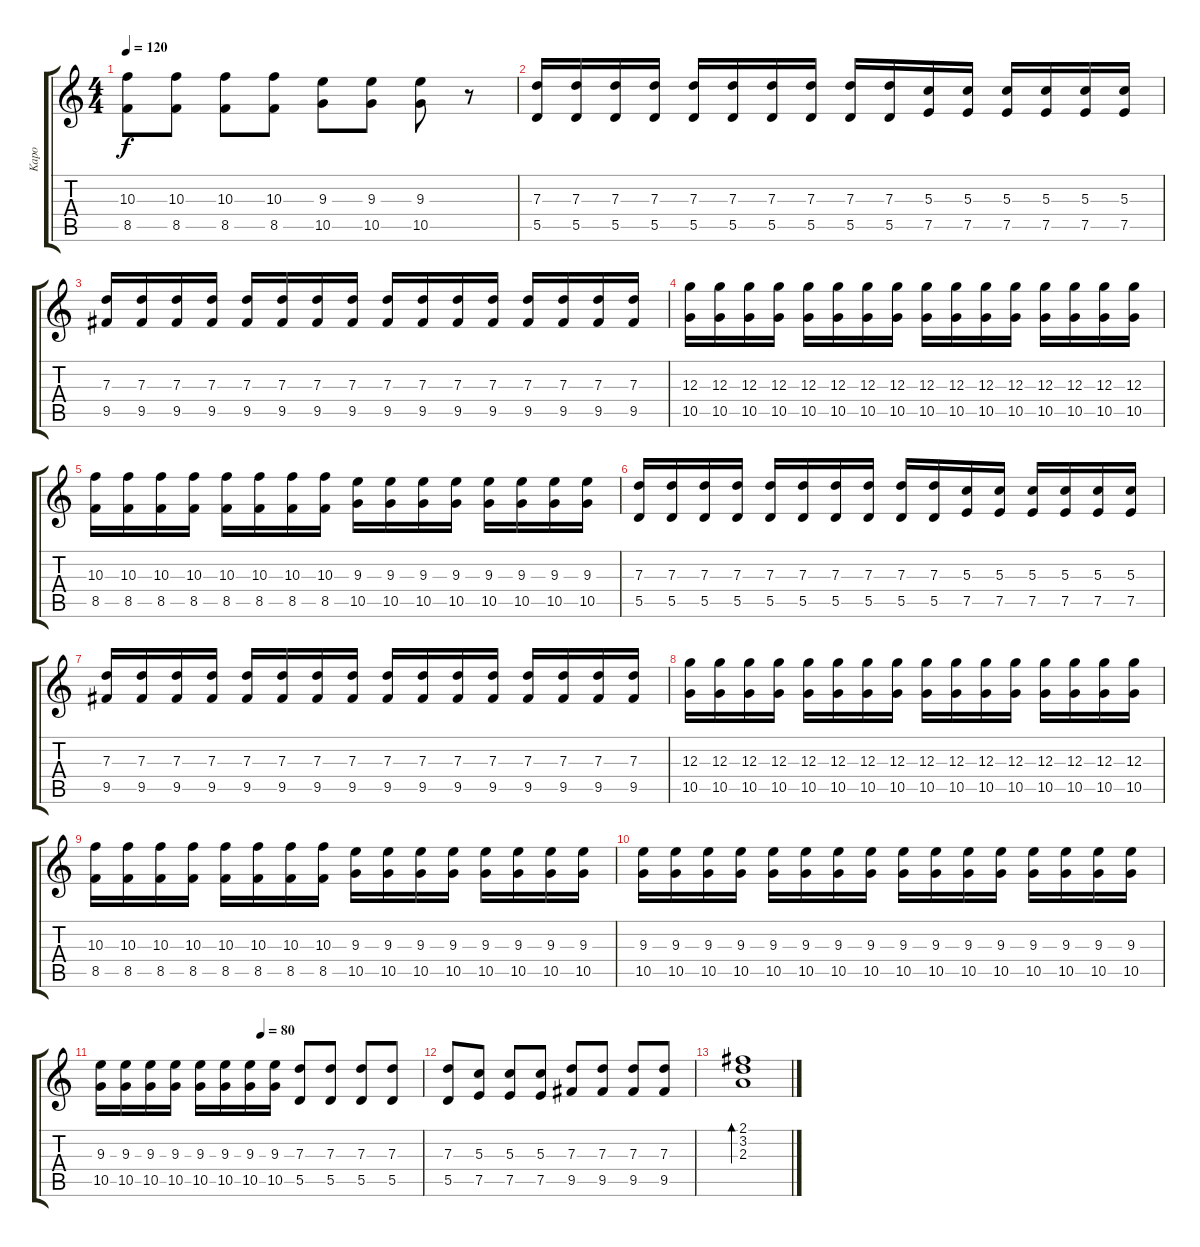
\track ("Kapo" "Kapo") {instrument distortionguitar}
\staff {score tabs}
\tuning (E4 B3 G3 D3 A2 D2) {hide}
\ts (4 4)
\tempo 120
\clef g2
\ks c
(10.3 8.5).8{dy f} (10.3 8.5).8 (10.3 8.5).8 (10.3 8.5).8 (9.3 10.5).8 (9.3 10.5).8 (9.3 10.5).8 r.8 |
(7.3 5.5).16{volume 16 instrument distortionguitar} (7.3 5.5).16 (7.3 5.5).16 (7.3 5.5).16 (7.3 5.5).16 (7.3 5.5).16 (7.3 5.5).16 (7.3 5.5).16 (7.3 5.5).16 (7.3 5.5).16 (5.3 7.5).16 (5.3 7.5).16 (5.3 7.5).16 (5.3 7.5).16 (5.3 7.5).16 (5.3 7.5).16 |
(7.3 9.5).16 (7.3 9.5).16 (7.3 9.5).16 (7.3 9.5).16 (7.3 9.5).16 (7.3 9.5).16 (7.3 9.5).16 (7.3 9.5).16 (7.3 9.5).16 (7.3 9.5).16 (7.3 9.5).16 (7.3 9.5).16 (7.3 9.5).16 (7.3 9.5).16 (7.3 9.5).16 (7.3 9.5).16 |
(12.3 10.5).16 (12.3 10.5).16 (12.3 10.5).16 (12.3 10.5).16 (12.3 10.5).16 (12.3 10.5).16 (12.3 10.5).16 (12.3 10.5).16 (12.3 10.5).16 (12.3 10.5).16 (12.3 10.5).16 (12.3 10.5).16 (12.3 10.5).16 (12.3 10.5).16 (12.3 10.5).16 (12.3 10.5).16 |
(10.3 8.5).16 (10.3 8.5).16 (10.3 8.5).16 (10.3 8.5).16 (10.3 8.5).16 (10.3 8.5).16 (10.3 8.5).16 (10.3 8.5).16 (9.3 10.5).16 (9.3 10.5).16 (9.3 10.5).16 (9.3 10.5).16 (9.3 10.5).16 (9.3 10.5).16 (9.3 10.5).16 (9.3 10.5).16 |
(7.3 5.5).16 (7.3 5.5).16 (7.3 5.5).16 (7.3 5.5).16 (7.3 5.5).16 (7.3 5.5).16 (7.3 5.5).16 (7.3 5.5).16 (7.3 5.5).16 (7.3 5.5).16 (5.3 7.5).16 (5.3 7.5).16 (5.3 7.5).16 (5.3 7.5).16 (5.3 7.5).16 (5.3 7.5).16 |
(7.3 9.5).16 (7.3 9.5).16 (7.3 9.5).16 (7.3 9.5).16 (7.3 9.5).16 (7.3 9.5).16 (7.3 9.5).16 (7.3 9.5).16 (7.3 9.5).16 (7.3 9.5).16 (7.3 9.5).16 (7.3 9.5).16 (7.3 9.5).16 (7.3 9.5).16 (7.3 9.5).16 (7.3 9.5).16 |
(12.3 10.5).16 (12.3 10.5).16 (12.3 10.5).16 (12.3 10.5).16 (12.3 10.5).16 (12.3 10.5).16 (12.3 10.5).16 (12.3 10.5).16 (12.3 10.5).16 (12.3 10.5).16 (12.3 10.5).16 (12.3 10.5).16 (12.3 10.5).16 (12.3 10.5).16 (12.3 10.5).16 (12.3 10.5).16 |
(10.3 8.5).16 (10.3 8.5).16 (10.3 8.5).16 (10.3 8.5).16 (10.3 8.5).16 (10.3 8.5).16 (10.3 8.5).16 (10.3 8.5).16 (9.3 10.5).16 (9.3 10.5).16 (9.3 10.5).16 (9.3 10.5).16 (9.3 10.5).16 (9.3 10.5).16 (9.3 10.5).16 (9.3 10.5).16 |
(9.3 10.5).16 (9.3 10.5).16 (9.3 10.5).16 (9.3 10.5).16 (9.3 10.5).16 (9.3 10.5).16 (9.3 10.5).16 (9.3 10.5).16 (9.3 10.5).16 (9.3 10.5).16 (9.3 10.5).16 (9.3 10.5).16 (9.3 10.5).16 (9.3 10.5).16 (9.3 10.5).16 (9.3 10.5).16 |
\tempo (80 0.5)
(9.3 10.5).16 (9.3 10.5).16 (9.3 10.5).16 (9.3 10.5).16 (9.3 10.5).16 (9.3 10.5).16 (9.3 10.5).16 (9.3 10.5).16 (7.3 5.5).8{volume 8 instrument acousticguitarsteel} (7.3 5.5).8 (7.3 5.5).8 (7.3 5.5).8 |
(7.3 5.5).8 (5.3 7.5).8 (5.3 7.5).8 (5.3 7.5).8 (7.3 9.5).8 (7.3 9.5).8 (7.3 9.5).8 (7.3 9.5).8 |
(2.1 3.2 2.3).1{bd 480}
